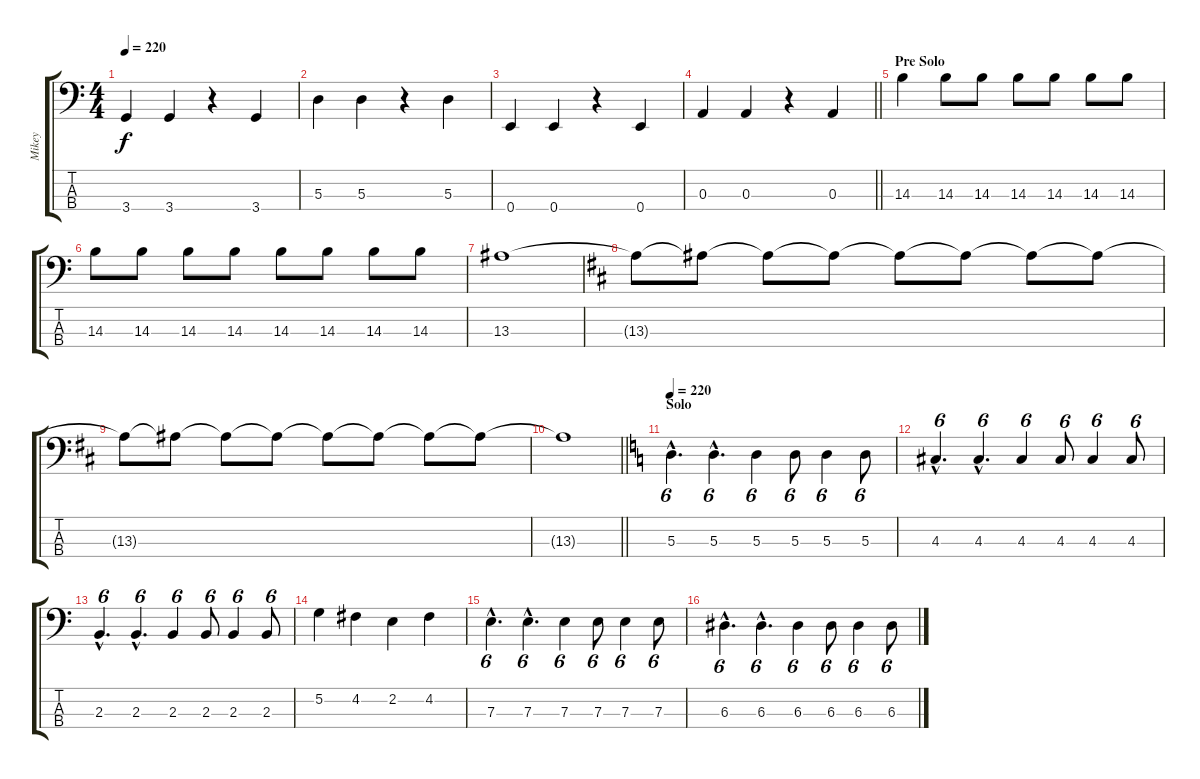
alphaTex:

\track ("Mikey" "Mikey") {instrument electricbasspick}
\staff {score tabs}
\tuning (G2 D2 A1 E1) {hide}
\ts (4 4)
\tempo 220
\clef f4
\ks c
3.4.4{dy f} 3.4.4 r.4 3.4.4 |
5.3.4 5.3.4 r.4 5.3.4 |
0.4.4 0.4.4 r.4 0.4.4 |
\barLineRight lightlight
0.3.4 0.3.4 r.4 0.3.4 |
\section ("" "Pre Solo")
14.3.4 14.3.8 14.3.8 14.3.8 14.3.8 14.3.8 14.3.8 |
14.3.8 14.3.8 14.3.8 14.3.8 14.3.8 14.3.8 14.3.8 14.3.8 |
13.3.1 |
\ks d
13.3{t}.8 13.3{t}.8 13.3{t}.8 13.3{t}.8 13.3{t}.8 13.3{t}.8 13.3{t}.8 13.3{t}.8 |
13.3{t}.8 13.3{t}.8 13.3{t}.8 13.3{t}.8 13.3{t}.8 13.3{t}.8 13.3{t}.8 13.3{t}.8 |
\barLineRight lightlight
13.3{t}.1 |
\section ("" "Solo")
\tempo 220
\ks c
5.3{hac}.4{d tu (6 4)} 5.3{hac}.4{d tu (6 4)} 5.3.4{tu (6 4)} 5.3.8{tu (6 4)} 5.3.4{tu (6 4)} 5.3.8{tu (6 4)} |
4.3{hac}.4{d tu (6 4)} 4.3{hac}.4{d tu (6 4)} 4.3.4{tu (6 4)} 4.3.8{tu (6 4)} 4.3.4{tu (6 4)} 4.3.8{tu (6 4)} |
2.3{hac}.4{d tu (6 4)} 2.3{hac}.4{d tu (6 4)} 2.3.4{tu (6 4)} 2.3.8{tu (6 4)} 2.3.4{tu (6 4)} 2.3.8{tu (6 4)} |
5.2.4 4.2.4 2.2.4 4.2.4 |
7.3{hac}.4{d tu (6 4)} 7.3{hac}.4{d tu (6 4)} 7.3.4{tu (6 4)} 7.3.8{tu (6 4)} 7.3.4{tu (6 4)} 7.3.8{tu (6 4)} |
6.3{hac}.4{d tu (6 4)} 6.3{hac}.4{d tu (6 4)} 6.3.4{tu (6 4)} 6.3.8{tu (6 4)} 6.3.4{tu (6 4)} 6.3.8{tu (6 4)}
